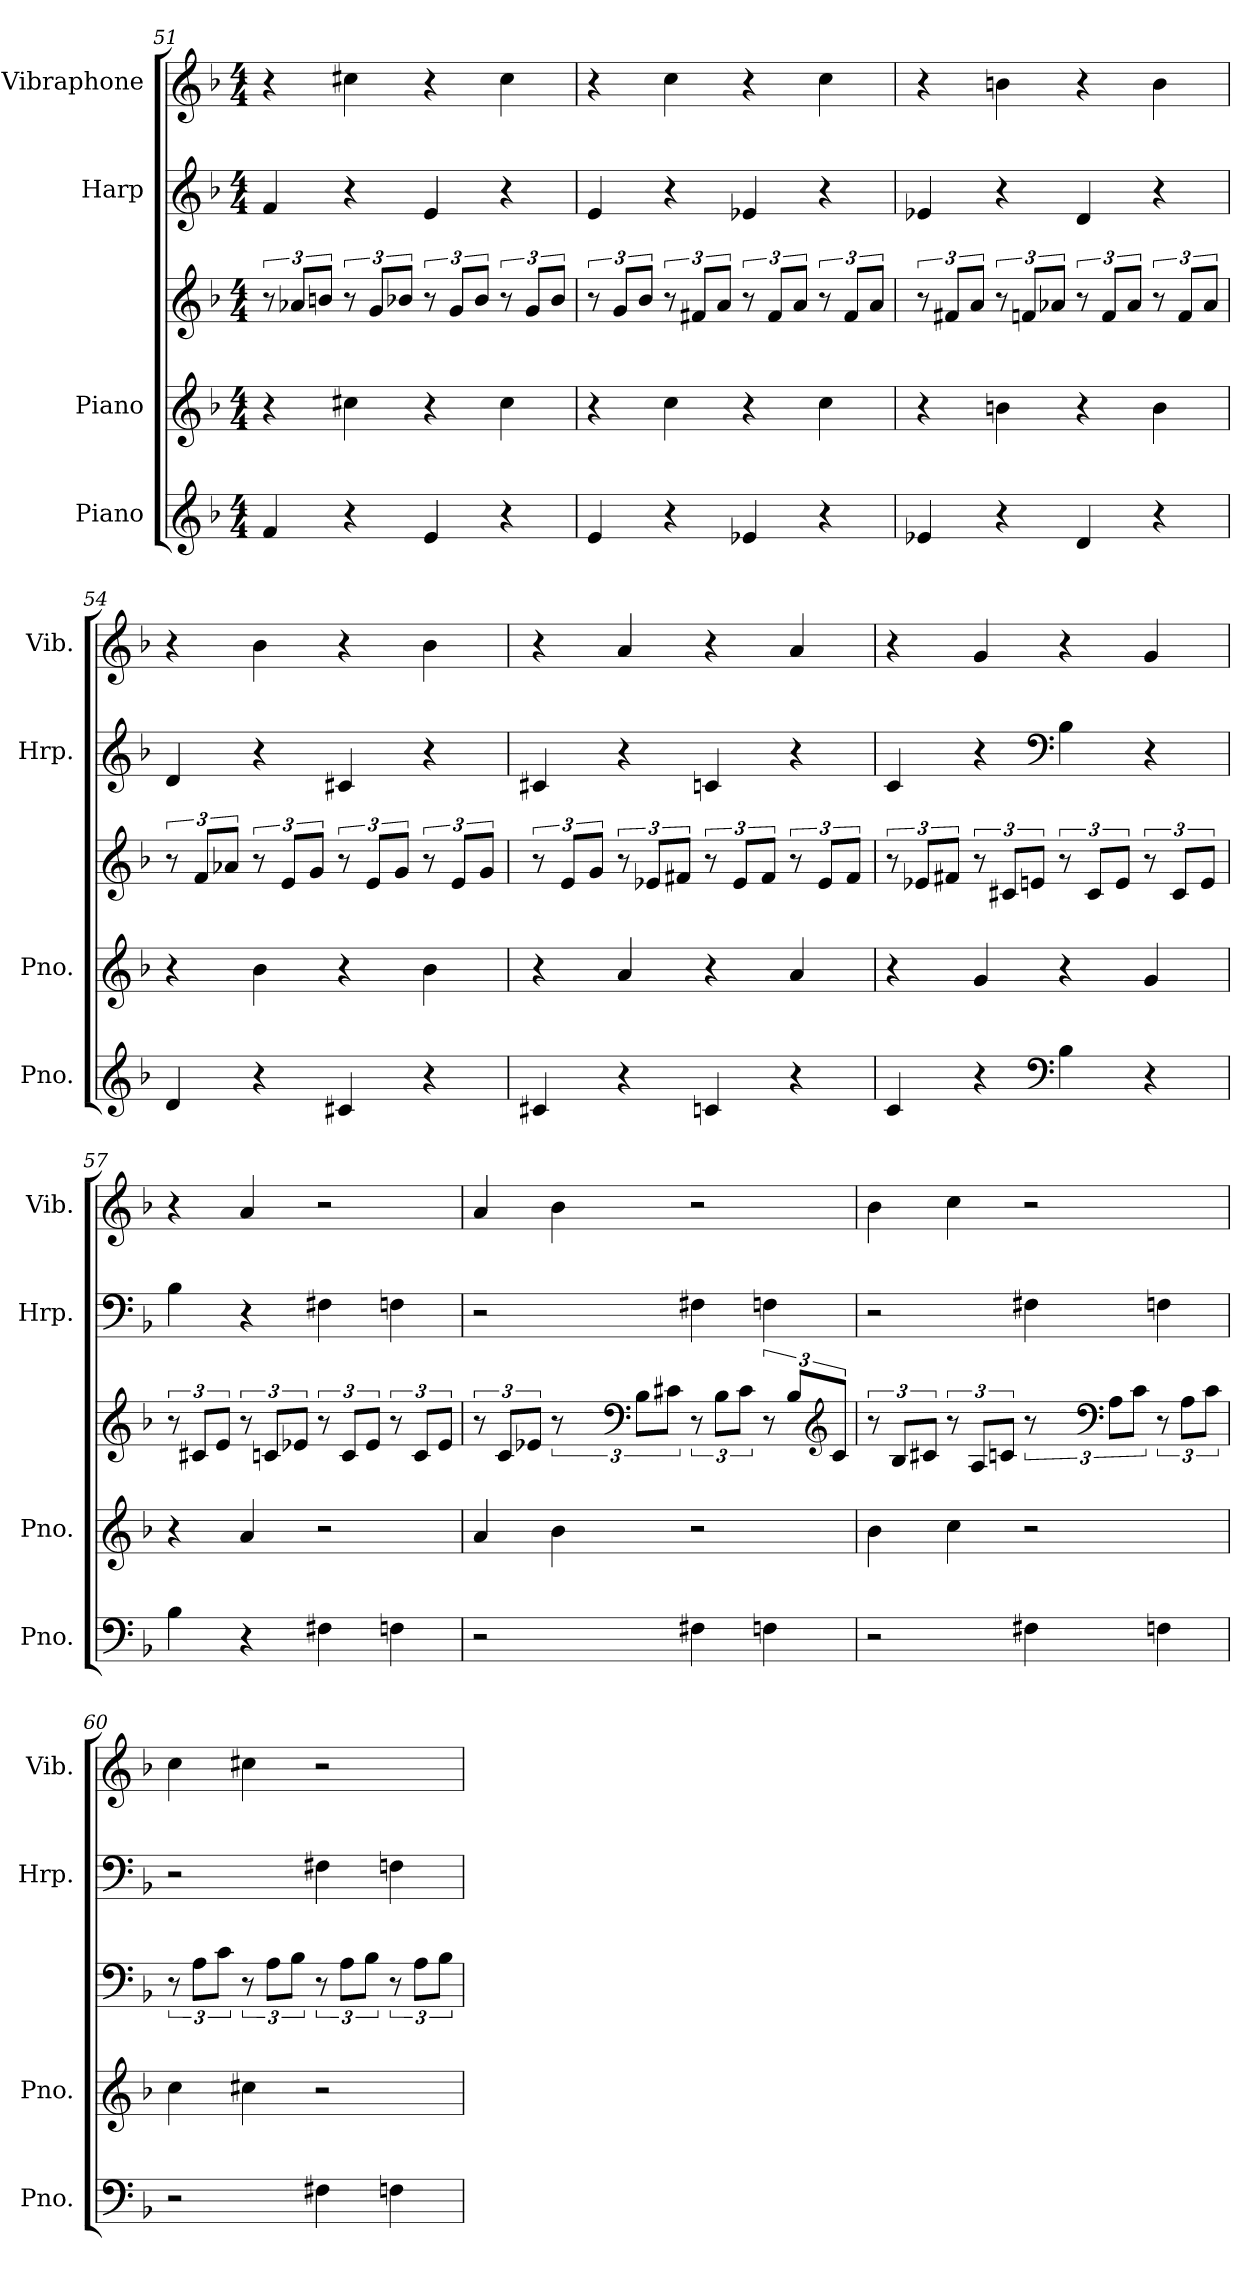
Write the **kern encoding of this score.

**kern	**kern	**kern	**kern	**kern
*part4	*part3	*part3	*part2	*part1
*staff5	*staff4	*staff3	*staff2	*staff1
*I"Piano	*I"Piano	*	*I"Harp	*I"Vibraphone
*I'Pno.	*I'Pno.	*	*I'Hrp.	*I'Vib.
*clefG2	*clefG2	*clefG2	*clefG2	*clefG2
*k[b-]	*k[b-]	*k[b-]	*k[b-]	*k[b-]
*M4/4	*M4/4	*M4/4	*M4/4	*M4/4
=51	=51	=51	=51	=51
4f/	4r	12r	4f/	4r
.	.	12a-X/L	.	.
.	.	12bn/J	.	.
4r	4cc#X\	12r	4r	4cc#X\
.	.	12g/L	.	.
.	.	12b-X/J	.	.
4e/	4r	12r	4e/	4r
.	.	12g/L	.	.
.	.	12b-/J	.	.
4r	4cc#\	12r	4r	4cc#\
.	.	12g/L	.	.
.	.	12b-/J	.	.
!!LO:LB:g=z
=52	=52	=52	=52	=52
4e/	4r	12r	4e/	4r
.	.	12g/L	.	.
.	.	12b-/J	.	.
4r	4cc\	12r	4r	4cc\
.	.	12f#X/L	.	.
.	.	12a/J	.	.
4e-X/	4r	12r	4e-X/	4r
.	.	12f#/L	.	.
.	.	12a/J	.	.
4r	4cc\	12r	4r	4cc\
.	.	12f#/L	.	.
.	.	12a/J	.	.
=53	=53	=53	=53	=53
4e-X/	4r	12r	4e-X/	4r
.	.	12f#X/L	.	.
.	.	12a/J	.	.
4r	4bn\	12r	4r	4bn\
.	.	12fn/L	.	.
.	.	12a-X/J	.	.
4d/	4r	12r	4d/	4r
.	.	12f/L	.	.
.	.	12a-/J	.	.
4r	4b\	12r	4r	4b\
.	.	12f/L	.	.
.	.	12a-/J	.	.
=54	=54	=54	=54	=54
4d/	4r	12r	4d/	4r
.	.	12f/L	.	.
.	.	12a-X/J	.	.
4r	4b-\	12r	4r	4b-\
.	.	12e/L	.	.
.	.	12g/J	.	.
4c#X/	4r	12r	4c#X/	4r
.	.	12e/L	.	.
.	.	12g/J	.	.
4r	4b-\	12r	4r	4b-\
.	.	12e/L	.	.
.	.	12g/J	.	.
!!LO:PB:g=z
=55	=55	=55	=55	=55
4c#X/	4r	12r	4c#X/	4r
.	.	12e/L	.	.
.	.	12g/J	.	.
4r	4a/	12r	4r	4a/
.	.	12e-X/L	.	.
.	.	12f#X/J	.	.
4cn/	4r	12r	4cn/	4r
.	.	12e-/L	.	.
.	.	12f#/J	.	.
4r	4a/	12r	4r	4a/
.	.	12e-/L	.	.
.	.	12f#/J	.	.
=56	=56	=56	=56	=56
4c/	4r	12r	4c/	4r
.	.	12e-X/L	.	.
.	.	12f#X/J	.	.
4r	4g/	12r	4r	4g/
.	.	12c#X/L	.	.
.	.	12en/J	.	.
*clefF4	*	*	*clefF4	*
4B-\	4r	12r	4B-\	4r
.	.	12c#/L	.	.
.	.	12e/J	.	.
4r	4g/	12r	4r	4g/
.	.	12c#/L	.	.
.	.	12e/J	.	.
=57	=57	=57	=57	=57
4B-\	4r	12r	4B-\	4r
.	.	12c#X/L	.	.
.	.	12e/J	.	.
4r	4a/	12r	4r	4a/
.	.	12cn/L	.	.
.	.	12e-X/J	.	.
4F#X\	2r	12r	4F#X\	2r
.	.	12c/L	.	.
.	.	12e-/J	.	.
4Fn\	.	12r	4Fn\	.
.	.	12c/L	.	.
.	.	12e-/J	.	.
!!LO:LB:g=z
=58	=58	=58	=58	=58
2r	4a/	12r	2r	4a/
.	.	12c/L	.	.
.	.	12e-X/J	.	.
.	4b-\	12r	.	4b-\
*	*	*clefF4	*	*
.	.	12B-\L	.	.
.	.	12c#X\J	.	.
4F#X\	2r	12r	4F#X\	2r
.	.	12B-\L	.	.
.	.	12c#\J	.	.
4Fn\	.	12r	4Fn\	.
.	.	12B-/L	.	.
*	*	*clefG2	*	*
.	.	12c#/J	.	.
=59	=59	=59	=59	=59
2r	4b-\	12r	2r	4b-\
.	.	12B-/L	.	.
.	.	12c#X/J	.	.
.	4cc\	12r	.	4cc\
.	.	12A/L	.	.
.	.	12cn/J	.	.
4F#X\	2r	12r	4F#X\	2r
*	*	*clefF4	*	*
.	.	12A\L	.	.
.	.	12c\J	.	.
4Fn\	.	12r	4Fn\	.
.	.	12A\L	.	.
.	.	12c\J	.	.
=60	=60	=60	=60	=60
2r	4cc\	12r	2r	4cc\
.	.	12A\L	.	.
.	.	12c\J	.	.
.	4cc#X\	12r	.	4cc#X\
.	.	12A\L	.	.
.	.	12B-\J	.	.
4F#X\	2r	12r	4F#X\	2r
.	.	12A\L	.	.
.	.	12B-\J	.	.
4Fn\	.	12r	4Fn\	.
.	.	12A\L	.	.
.	.	12B-\J	.	.
=	=	=	=	=
*-	*-	*-	*-	*-
